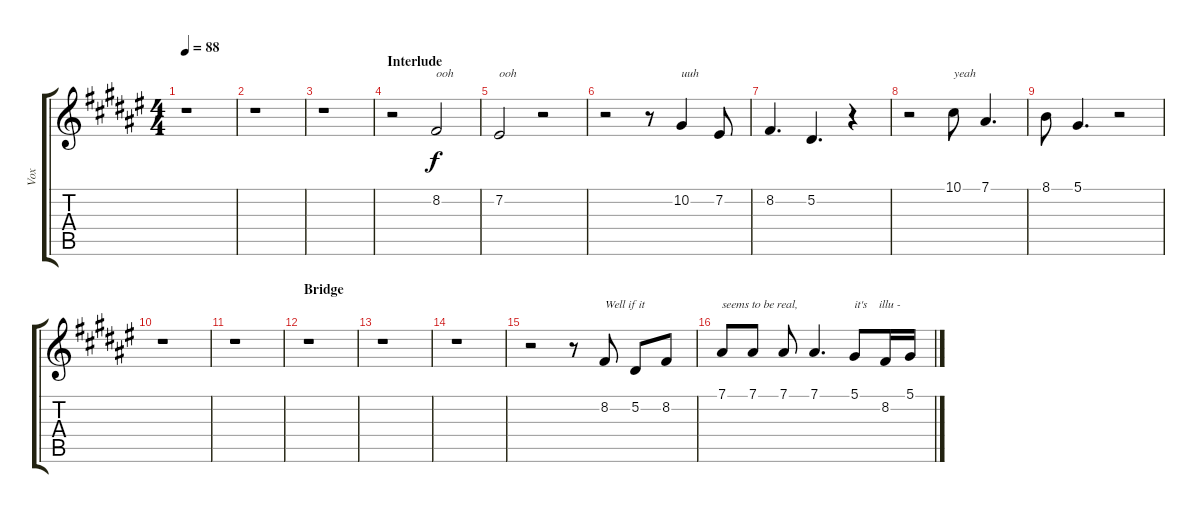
\track ("Vox" "Vox") {instrument violin}
\staff {score tabs}
\tuning (Eb4 Bb3 Gb3 Db3 Ab2 Eb2) {hide}
\ts (4 4)
\tempo 88
\clef g2
\ks f#
r.1{dy f} |
r.1 |
r.1 |
\section ("" "Interlude")
r.2 8.2.2{txt "ooh"} |
7.2.2{txt "ooh"} r.2 |
r.2 r.8 10.2.4{txt "uuh"} 7.2.8 |
8.2.4{d} 5.2.4{d} r.4 |
r.2 10.1.8{txt "yeah"} 7.1.4{d} |
8.1.8 5.1.4{d} r.2 |
r.1 |
r.1 |
\section ("" "Bridge")
r.1 |
r.1 |
r.1 |
r.2 r.8 8.2.8{txt "Well if it"} 5.2.8 8.2.8 |
7.1.8{txt "seems to be real,"} 7.1.8 7.1.8 7.1.4{d} 5.1.8{txt "it's    illu -"} 8.2.16 5.1.16
